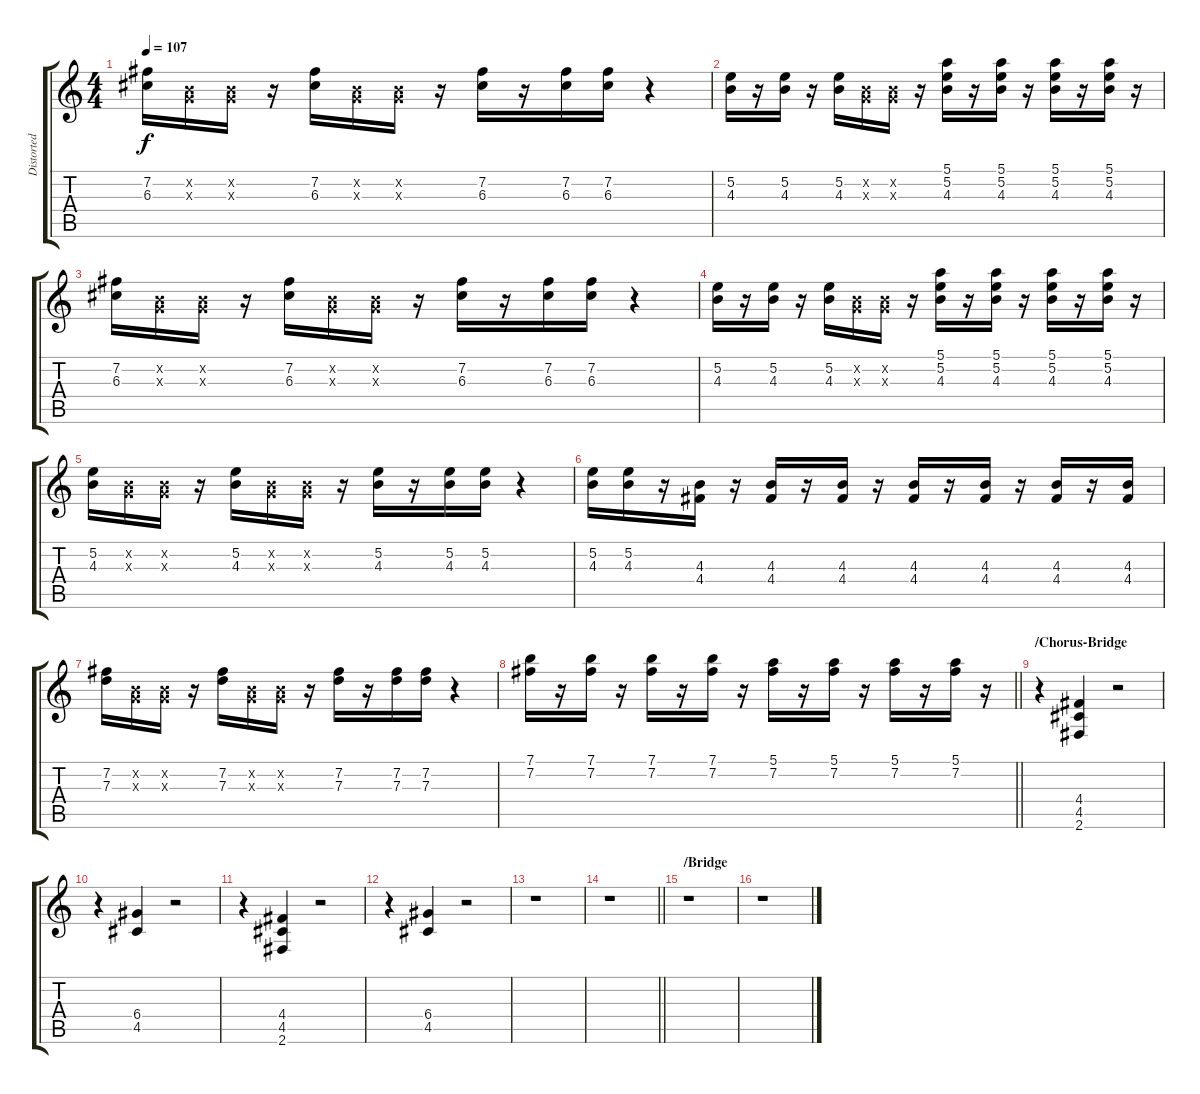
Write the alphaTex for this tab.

\track ("Distorted Guitar" "Distorted ") {instrument distortionguitar}
\staff {score tabs}
\tuning (E4 B3 G3 D3 A2 E2) {hide}
\ts (4 4)
\tempo 107
\clef g2
\ks c
(7.2 6.3).16{dy f} (0.2{x} 0.3{x}).16 (0.2{x} 0.3{x}).16 r.16 (7.2 6.3).16 (0.2{x} 0.3{x}).16 (0.2{x} 0.3{x}).16 r.16 (7.2 6.3).16 r.16 (7.2 6.3).16 (7.2 6.3).16 r.4 |
(5.2 4.3).16 r.16 (5.2 4.3).16 r.16 (5.2 4.3).16 (0.2{x} 0.3{x}).16 (0.2{x} 0.3{x}).16 r.16 (5.1 5.2 4.3).16 r.16 (5.1 5.2 4.3).16 r.16 (5.1 5.2 4.3).16 r.16 (5.1 5.2 4.3).16 r.16 |
(7.2 6.3).16 (0.2{x} 0.3{x}).16 (0.2{x} 0.3{x}).16 r.16 (7.2 6.3).16 (0.2{x} 0.3{x}).16 (0.2{x} 0.3{x}).16 r.16 (7.2 6.3).16 r.16 (7.2 6.3).16 (7.2 6.3).16 r.4 |
(5.2 4.3).16 r.16 (5.2 4.3).16 r.16 (5.2 4.3).16 (0.2{x} 0.3{x}).16 (0.2{x} 0.3{x}).16 r.16 (5.1 5.2 4.3).16 r.16 (5.1 5.2 4.3).16 r.16 (5.1 5.2 4.3).16 r.16 (5.1 5.2 4.3).16 r.16 |
(5.2 4.3).16 (0.2{x} 0.3{x}).16 (0.2{x} 0.3{x}).16 r.16 (5.2 4.3).16 (0.2{x} 0.3{x}).16 (0.2{x} 0.3{x}).16 r.16 (5.2 4.3).16 r.16 (5.2 4.3).16 (5.2 4.3).16 r.4 |
(5.2 4.3).16 (5.2 4.3).16 r.16 (4.3 4.4).16 r.16 (4.3 4.4).16 r.16 (4.3 4.4).16 r.16 (4.3 4.4).16 r.16 (4.3 4.4).16 r.16 (4.3 4.4).16 r.16 (4.3 4.4).16 |
(7.2 7.3).16 (0.2{x} 0.3{x}).16 (0.2{x} 0.3{x}).16 r.16 (7.2 7.3).16 (0.2{x} 0.3{x}).16 (0.2{x} 0.3{x}).16 r.16 (7.2 7.3).16 r.16 (7.2 7.3).16 (7.2 7.3).16 r.4 |
\barLineRight lightlight
(7.1 7.2).16 r.16 (7.1 7.2).16 r.16 (7.1 7.2).16 r.16 (7.1 7.2).16 r.16 (5.1 7.2).16 r.16 (5.1 7.2).16 r.16 (5.1 7.2).16 r.16 (5.1 7.2).16 r.16 |
\section ("" "/Chorus-Bridge")
r.4 (4.4 4.5 2.6).4{volume 13} r.2 |
r.4 (6.4 4.5).4 r.2 |
r.4 (4.4 4.5 2.6).4 r.2 |
r.4 (6.4 4.5).4 r.2 |
r.1 |
\barLineRight lightlight
r.1 |
\section ("" "/Bridge")
r.1 |
r.1
